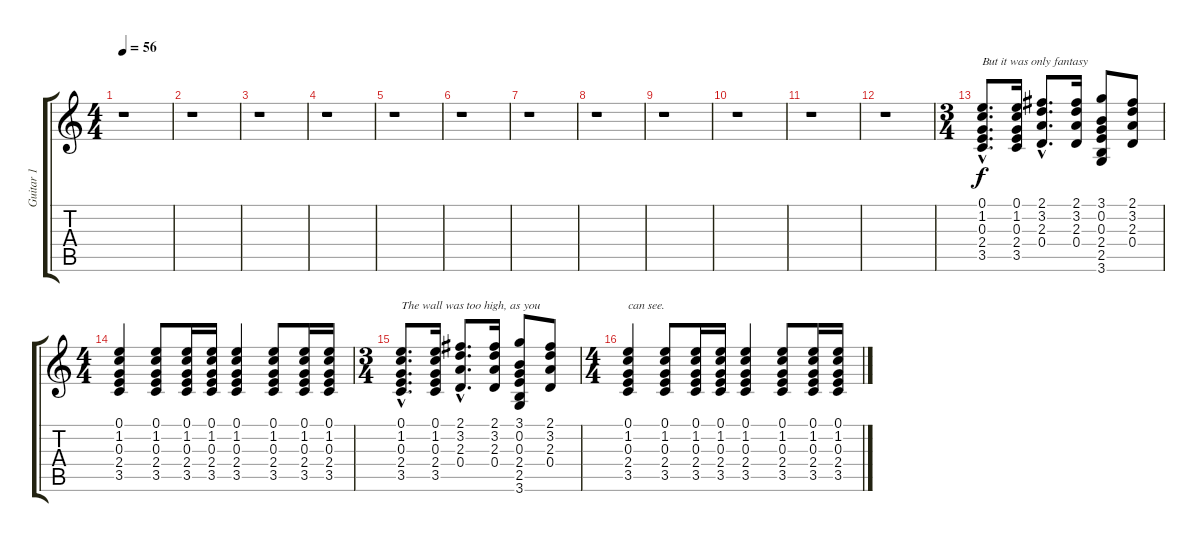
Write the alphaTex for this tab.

\track ("Guitar 1" "Guitar 1") {instrument acousticguitarsteel}
\staff {score tabs}
\tuning (E4 B3 G3 D3 A2 E2) {hide}
\ts (4 4)
\tempo 56
\clef g2
\ks c
r.1{dy f} |
r.1 |
r.1 |
r.1 |
r.1 |
r.1 |
r.1 |
r.1 |
r.1 |
r.1 |
r.1 |
r.1 |
\ts (3 4)
(0.1{hac} 1.2{hac} 0.3{hac} 2.4{hac} 3.5{hac}).8{d txt "But it was only fantasy"} (0.1 1.2 0.3 2.4 3.5).16 (2.1{hac} 3.2{hac} 2.3{hac} 0.4{hac}).8{d} (2.1 3.2 2.3 0.4).16 (3.1 0.2 0.3 2.4 2.5 3.6).8 (2.1 3.2 2.3 0.4).8 |
\ts (4 4)
(0.1 1.2 0.3 2.4 3.5).4 (0.1 1.2 0.3 2.4 3.5).8 (0.1 1.2 0.3 2.4 3.5).16 (0.1 1.2 0.3 2.4 3.5).16 (0.1 1.2 0.3 2.4 3.5).4 (0.1 1.2 0.3 2.4 3.5).8 (0.1 1.2 0.3 2.4 3.5).16 (0.1 1.2 0.3 2.4 3.5).16 |
\ts (3 4)
(0.1{hac} 1.2{hac} 0.3{hac} 2.4{hac} 3.5{hac}).8{d txt "The wall was too high, as you "} (0.1 1.2 0.3 2.4 3.5).16 (2.1{hac} 3.2{hac} 2.3{hac} 0.4{hac}).8{d} (2.1 3.2 2.3 0.4).16 (3.1 0.2 0.3 2.4 2.5 3.6).8 (2.1 3.2 2.3 0.4).8 |
\ts (4 4)
(0.1 1.2 0.3 2.4 3.5).4{txt "can see."} (0.1 1.2 0.3 2.4 3.5).8 (0.1 1.2 0.3 2.4 3.5).16 (0.1 1.2 0.3 2.4 3.5).16 (0.1 1.2 0.3 2.4 3.5).4 (0.1 1.2 0.3 2.4 3.5).8 (0.1 1.2 0.3 2.4 3.5).16 (0.1 1.2 0.3 2.4 3.5).16
